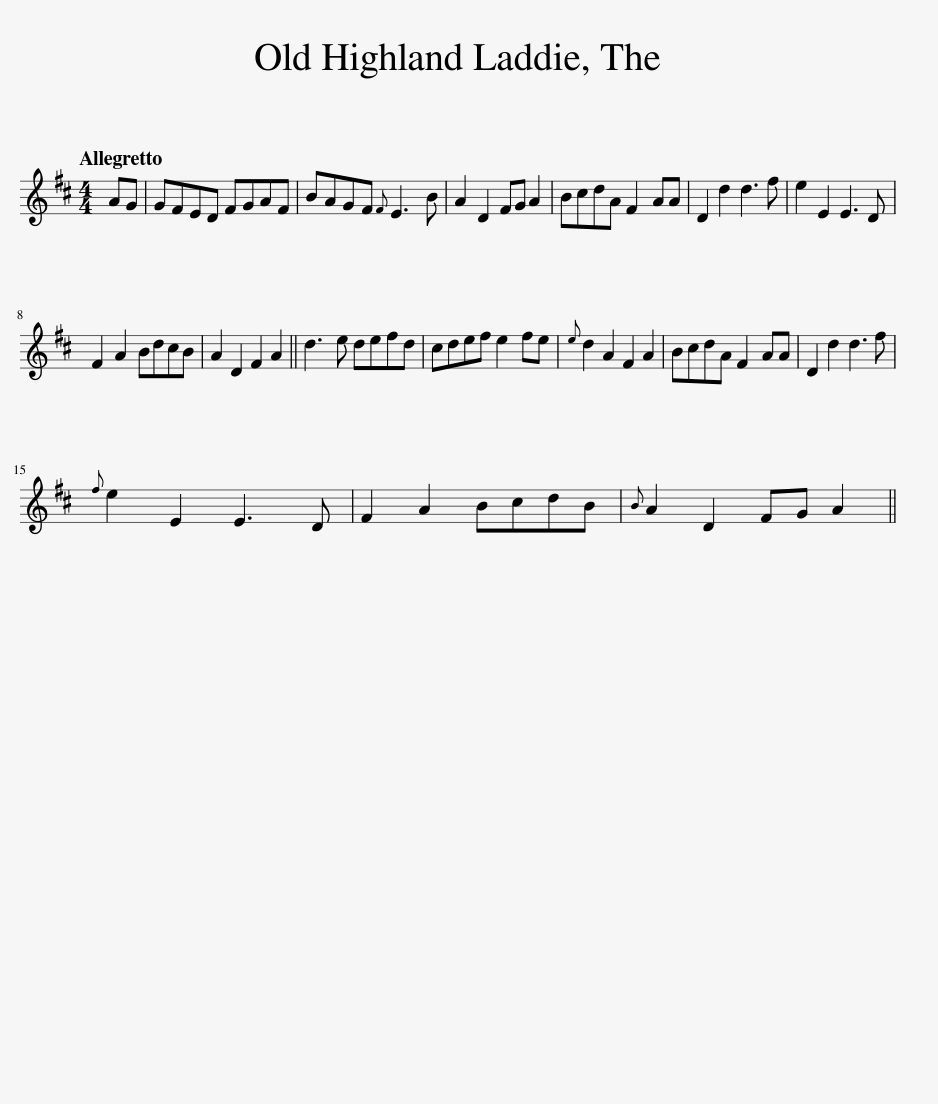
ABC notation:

X:1
L:1/8
Q:1/4=112
M:4/4
I:linebreak $
K:D
V:1 treble
V:1
 AG | GFED FGAF | BAGF{F} E3 B | A2 D2 FG A2 | BcdA F2 AA | %5
 D2 d2 d3 f | e2 E2 E3 D |$ F2 A2 BdcB | A2 D2 F2 A2 || d3 e defd | %10
 cdef e2 fe |{e} d2 A2 F2 A2 | BcdA F2 AA | D2 d2 d3 f |${f} e2 E2 E3 D | %15
 F2 A2 BcdB |{B} A2 D2 FG A2 || %17
